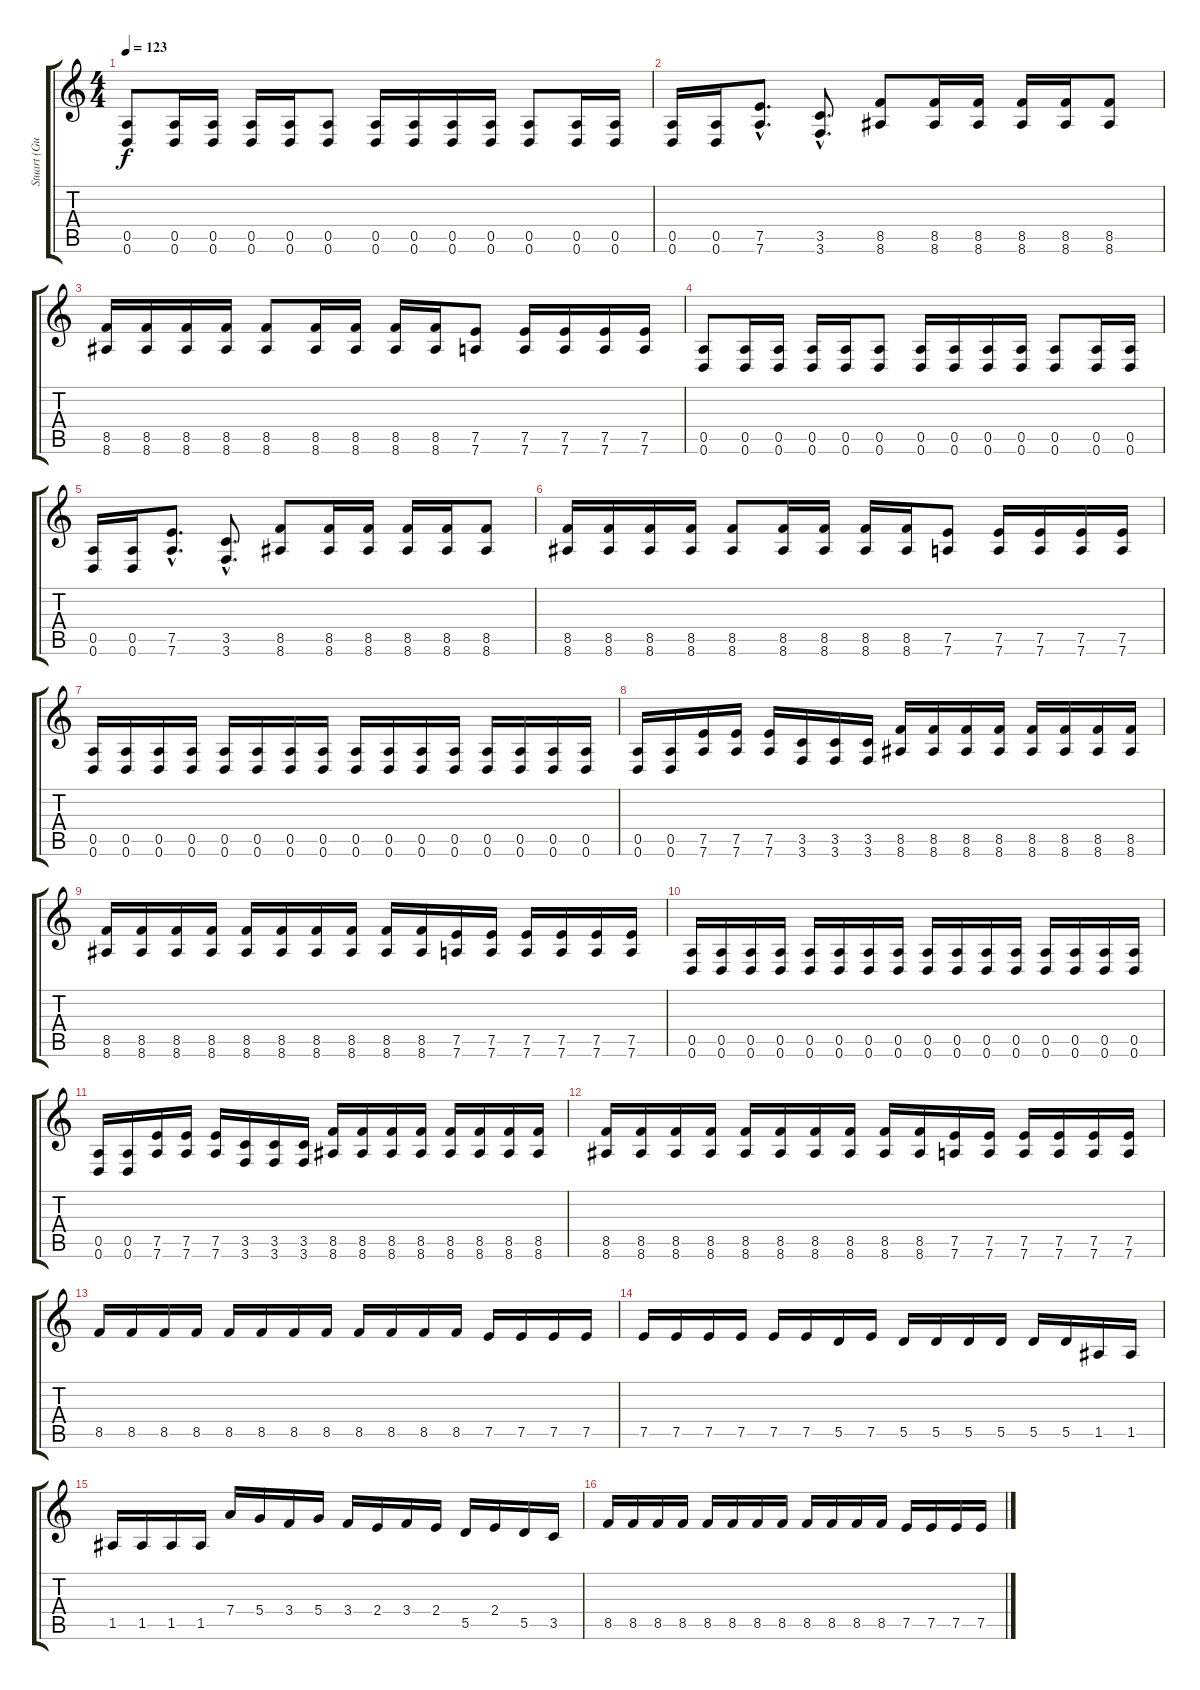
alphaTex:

\track ("Stuart (Guitar)" "Stuart (Gu") {instrument distortionguitar}
\staff {score tabs}
\tuning (E4 B3 G3 D3 A2 D2) {hide}
\ts (4 4)
\tempo 123
\clef g2
\ks c
(0.5 0.6).8{dy f instrument distortionguitar} (0.5 0.6).16 (0.5 0.6).16 (0.5 0.6).16 (0.5 0.6).16 (0.5 0.6).8 (0.5 0.6).16 (0.5 0.6).16 (0.5 0.6).16 (0.5 0.6).16 (0.5 0.6).8 (0.5 0.6).16 (0.5 0.6).16 |
(0.5 0.6).16 (0.5 0.6).16 (7.5{hac} 7.6{hac}).8{d} (3.5{hac} 3.6{hac}).8{d} (8.5 8.6).8 (8.5 8.6).16 (8.5 8.6).16 (8.5 8.6).16 (8.5 8.6).16 (8.5 8.6).8 |
(8.5 8.6).16 (8.5 8.6).16 (8.5 8.6).16 (8.5 8.6).16 (8.5 8.6).8 (8.5 8.6).16 (8.5 8.6).16 (8.5 8.6).16 (8.5 8.6).16 (7.5 7.6).8 (7.5 7.6).16 (7.5 7.6).16 (7.5 7.6).16 (7.5 7.6).16 |
(0.5 0.6).8 (0.5 0.6).16 (0.5 0.6).16 (0.5 0.6).16 (0.5 0.6).16 (0.5 0.6).8 (0.5 0.6).16 (0.5 0.6).16 (0.5 0.6).16 (0.5 0.6).16 (0.5 0.6).8 (0.5 0.6).16 (0.5 0.6).16 |
(0.5 0.6).16 (0.5 0.6).16 (7.5{hac} 7.6{hac}).8{d} (3.5{hac} 3.6{hac}).8{d} (8.5 8.6).8 (8.5 8.6).16 (8.5 8.6).16 (8.5 8.6).16 (8.5 8.6).16 (8.5 8.6).8 |
(8.5 8.6).16 (8.5 8.6).16 (8.5 8.6).16 (8.5 8.6).16 (8.5 8.6).8 (8.5 8.6).16 (8.5 8.6).16 (8.5 8.6).16 (8.5 8.6).16 (7.5 7.6).8 (7.5 7.6).16 (7.5 7.6).16 (7.5 7.6).16 (7.5 7.6).16 |
(0.5 0.6).16 (0.5 0.6).16 (0.5 0.6).16 (0.5 0.6).16 (0.5 0.6).16 (0.5 0.6).16 (0.5 0.6).16 (0.5 0.6).16 (0.5 0.6).16 (0.5 0.6).16 (0.5 0.6).16 (0.5 0.6).16 (0.5 0.6).16 (0.5 0.6).16 (0.5 0.6).16 (0.5 0.6).16 |
(0.5 0.6).16 (0.5 0.6).16 (7.5 7.6).16 (7.5 7.6).16 (7.5 7.6).16 (3.5 3.6).16 (3.5 3.6).16 (3.5 3.6).16 (8.5 8.6).16 (8.5 8.6).16 (8.5 8.6).16 (8.5 8.6).16 (8.5 8.6).16 (8.5 8.6).16 (8.5 8.6).16 (8.5 8.6).16 |
(8.5 8.6).16 (8.5 8.6).16 (8.5 8.6).16 (8.5 8.6).16 (8.5 8.6).16 (8.5 8.6).16 (8.5 8.6).16 (8.5 8.6).16 (8.5 8.6).16 (8.5 8.6).16 (7.5 7.6).16 (7.5 7.6).16 (7.5 7.6).16 (7.5 7.6).16 (7.5 7.6).16 (7.5 7.6).16 |
(0.5 0.6).16 (0.5 0.6).16 (0.5 0.6).16 (0.5 0.6).16 (0.5 0.6).16 (0.5 0.6).16 (0.5 0.6).16 (0.5 0.6).16 (0.5 0.6).16 (0.5 0.6).16 (0.5 0.6).16 (0.5 0.6).16 (0.5 0.6).16 (0.5 0.6).16 (0.5 0.6).16 (0.5 0.6).16 |
(0.5 0.6).16 (0.5 0.6).16 (7.5 7.6).16 (7.5 7.6).16 (7.5 7.6).16 (3.5 3.6).16 (3.5 3.6).16 (3.5 3.6).16 (8.5 8.6).16 (8.5 8.6).16 (8.5 8.6).16 (8.5 8.6).16 (8.5 8.6).16 (8.5 8.6).16 (8.5 8.6).16 (8.5 8.6).16 |
(8.5 8.6).16 (8.5 8.6).16 (8.5 8.6).16 (8.5 8.6).16 (8.5 8.6).16 (8.5 8.6).16 (8.5 8.6).16 (8.5 8.6).16 (8.5 8.6).16 (8.5 8.6).16 (7.5 7.6).16 (7.5 7.6).16 (7.5 7.6).16 (7.5 7.6).16 (7.5 7.6).16 (7.5 7.6).16 |
8.5.16 8.5.16 8.5.16 8.5.16 8.5.16 8.5.16 8.5.16 8.5.16 8.5.16 8.5.16 8.5.16 8.5.16 7.5.16 7.5.16 7.5.16 7.5.16 |
7.5.16 7.5.16 7.5.16 7.5.16 7.5.16 7.5.16 5.5.16 7.5.16 5.5.16 5.5.16 5.5.16 5.5.16 5.5.16 5.5.16 1.5.16 1.5.16 |
1.5.16 1.5.16 1.5.16 1.5.16 7.4.16 5.4.16 3.4.16 5.4.16 3.4.16 2.4.16 3.4.16 2.4.16 5.5.16 2.4.16 5.5.16 3.5.16 |
8.5.16 8.5.16 8.5.16 8.5.16 8.5.16 8.5.16 8.5.16 8.5.16 8.5.16 8.5.16 8.5.16 8.5.16 7.5.16 7.5.16 7.5.16 7.5.16
